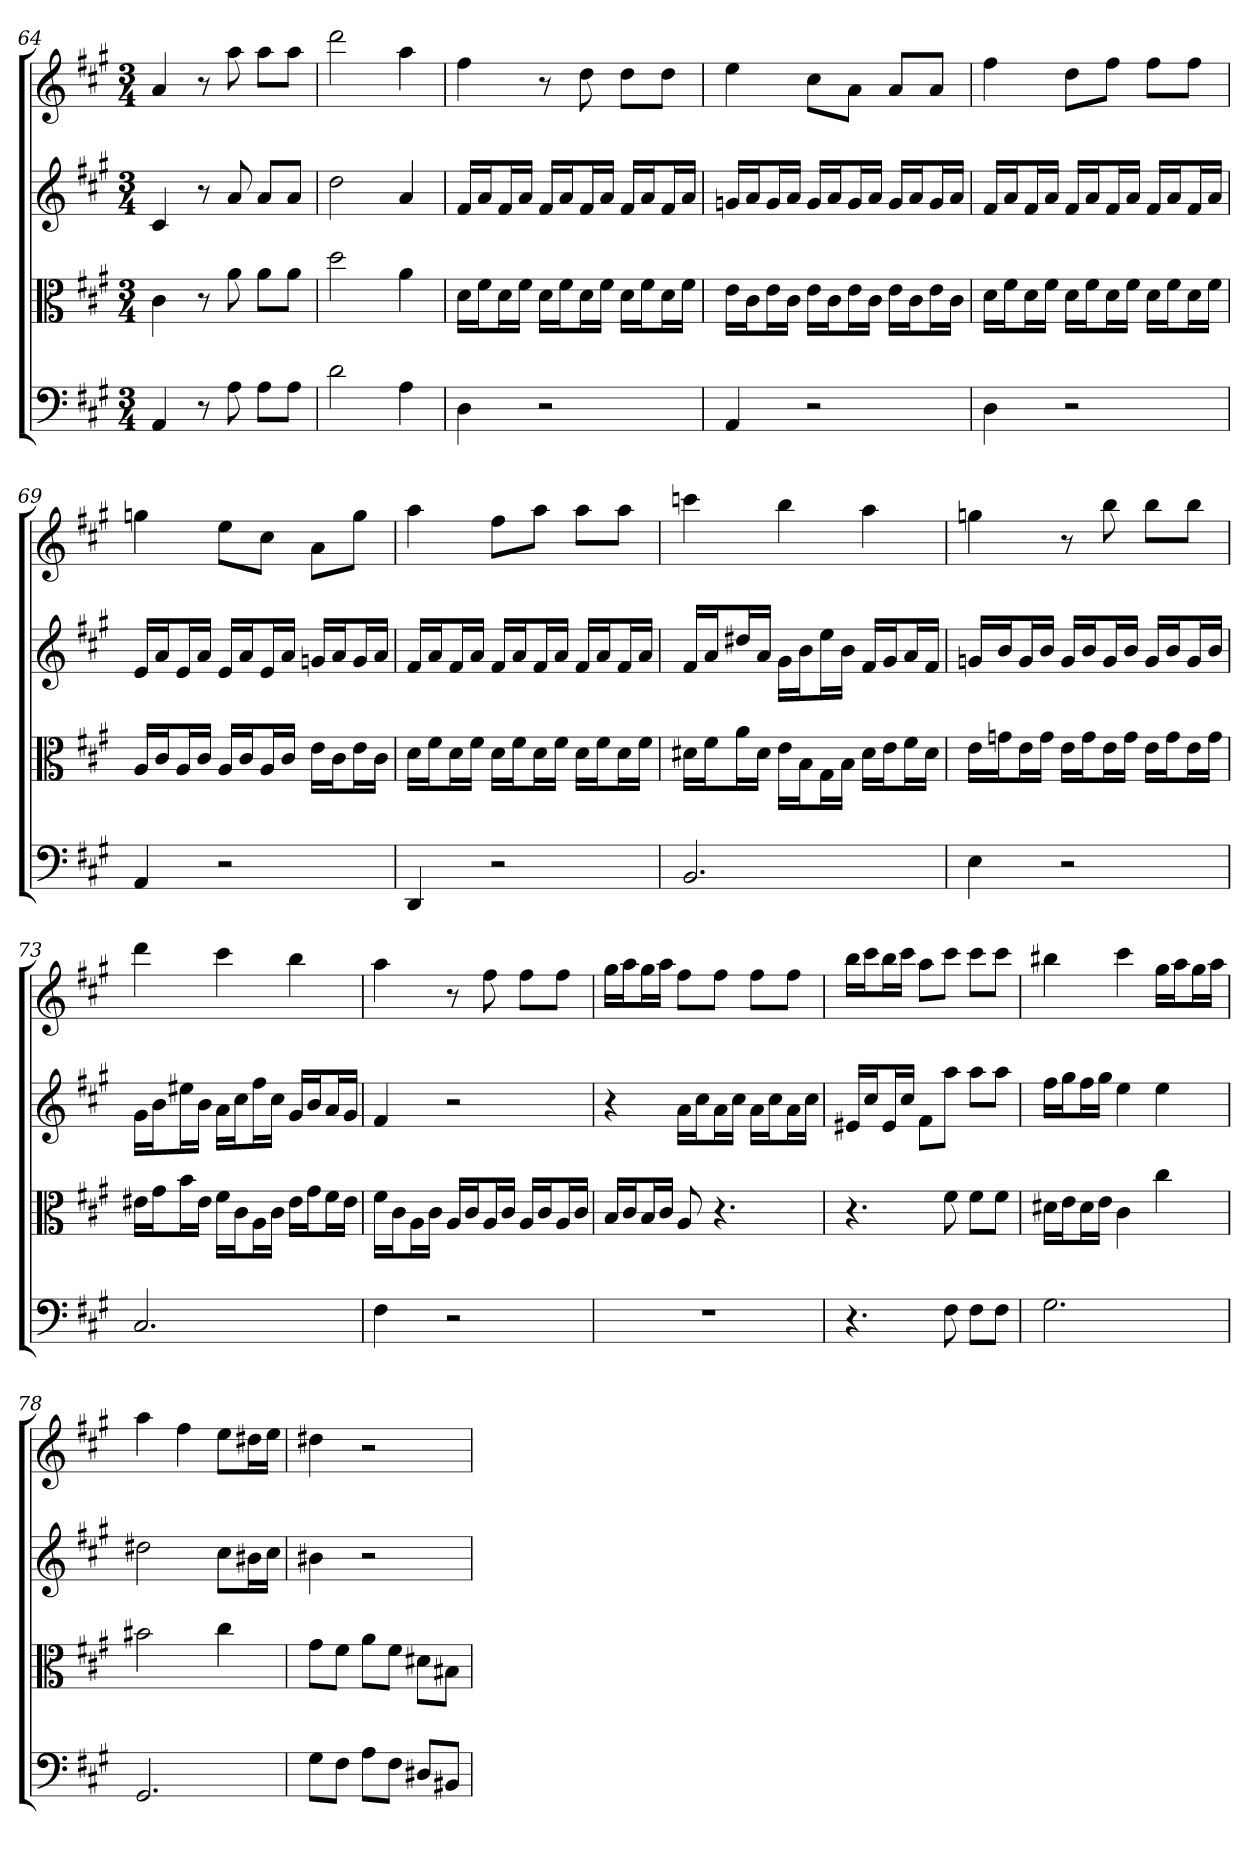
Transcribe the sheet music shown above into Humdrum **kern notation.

**kern	**kern	**kern	**kern
*part4	*part3	*part2	*part1
*staff4	*staff3	*staff2	*staff1
*clefF4	*clefC3	*	*
*k[f#c#g#]	*k[f#c#g#]	*k[f#c#g#]	*k[f#c#g#]
*f#:	*f#:	*f#:	*f#:
*M3/4	*M3/4	*M3/4	*M3/4
=64	=64	=64	=64
4AA	4c#	4c#	4a
8r	8r	8r	8r
8A	8a	8a	8aa
8A\L	8a\L	8aL	8aaL
8A\J	8a\J	8aJ	8aaJ
=65	=65	=65	=65
2d	2dd	2dd	2ddd
4A	4a	4a	4aa
=66	=66	=66	=66
4D	16d\LL	16f#LL	4ff#
.	16f#\J	16aJ	.
.	16d\L	16f#L	.
.	16f#\JJ	16aJJ	.
2r	16d\LL	16f#LL	8r
.	16f#\J	16aJ	.
.	16d\L	16f#L	8dd
.	16f#\JJ	16aJJ	.
.	16d\LL	16f#LL	8ddL
.	16f#\J	16aJ	.
.	16d\L	16f#L	8ddJ
.	16f#\JJ	16aJJ	.
=67	=67	=67	=67
4AA	16e\LL	16gnLL	4ee
.	16c#\J	16aJ	.
.	16e\L	16gL	.
.	16c#\JJ	16aJJ	.
2r	16e\LL	16gLL	8cc#L
.	16c#\J	16aJ	.
.	16e\L	16gL	8aJ
.	16c#\JJ	16aJJ	.
.	16e\LL	16gLL	8aL
.	16c#\J	16aJ	.
.	16e\L	16gL	8aJ
.	16c#\JJ	16aJJ	.
=68	=68	=68	=68
4D	16d\LL	16f#LL	4ff#
.	16f#\J	16aJ	.
.	16d\L	16f#L	.
.	16f#\JJ	16aJJ	.
2r	16d\LL	16f#LL	8ddL
.	16f#\J	16aJ	.
.	16d\L	16f#L	8ff#J
.	16f#\JJ	16aJJ	.
.	16d\LL	16f#LL	8ff#L
.	16f#\J	16aJ	.
.	16d\L	16f#L	8ff#J
.	16f#\JJ	16aJJ	.
=69	=69	=69	=69
4AA	16A/LL	16eLL	4ggn
.	16c#/J	16aJ	.
.	16A/L	16eL	.
.	16c#/JJ	16aJJ	.
2r	16A/LL	16eLL	8eeL
.	16c#/J	16aJ	.
.	16A/L	16eL	8cc#J
.	16c#/JJ	16aJJ	.
.	16e\LL	16gnLL	8aL
.	16c#\J	16aJ	.
.	16e\L	16gL	8ggJ
.	16c#\JJ	16aJJ	.
=70	=70	=70	=70
4DD	16d\LL	16f#LL	4aa
.	16f#\J	16aJ	.
.	16d\L	16f#L	.
.	16f#\JJ	16aJJ	.
2r	16d\LL	16f#LL	8ff#L
.	16f#\J	16aJ	.
.	16d\L	16f#L	8aaJ
.	16f#\JJ	16aJJ	.
.	16d\LL	16f#LL	8aaL
.	16f#\J	16aJ	.
.	16d\L	16f#L	8aaJ
.	16f#\JJ	16aJJ	.
=71	=71	=71	=71
2.BB	16d#X\LL	16f#LL	4cccn
.	16f#\J	16aJ	.
.	16a\L	16dd#XL	.
.	16d#\JJ	16aJJ	.
.	16e\LL	16g#LL	4bb
.	16B\J	16bJ	.
.	16G#\L	16eeL	.
.	16B\JJ	16bJJ	.
.	16d#\LL	16f#LL	4aa
.	16e\J	16g#J	.
.	16f#\L	16aL	.
.	16d#\JJ	16f#JJ	.
=72	=72	=72	=72
4E	16e\LL	16gnLL	4ggn
.	16gn\J	16bJ	.
.	16e\L	16gL	.
.	16g\JJ	16bJJ	.
2r	16e\LL	16gLL	8r
.	16g\J	16bJ	.
.	16e\L	16gL	8bb
.	16g\JJ	16bJJ	.
.	16e\LL	16gLL	8bbL
.	16g\J	16bJ	.
.	16e\L	16gL	8bbJ
.	16g\JJ	16bJJ	.
=73	=73	=73	=73
2.C#	16e#X\LL	16g#LL	4ddd
.	16g#\J	16bJ	.
.	16b\L	16ee#XL	.
.	16e#\JJ	16bJJ	.
.	16f#\LL	16aLL	4ccc#
.	16c#\J	16cc#J	.
.	16A\L	16ff#L	.
.	16c#\JJ	16cc#JJ	.
.	16e#\LL	16g#LL	4bb
.	16g#\J	16bJ	.
.	16f#\L	16aL	.
.	16e#\JJ	16g#JJ	.
=74	=74	=74	=74
4F#	16f#\LL	4f#	4aa
.	16c#\J	.	.
.	16A\L	.	.
.	16c#\JJ	.	.
2r	16A/LL	2r	8r
.	16c#/J	.	.
.	16A/L	.	8ff#
.	16c#/JJ	.	.
.	16A/LL	.	8ff#L
.	16c#/J	.	.
.	16A/L	.	8ff#J
.	16c#/JJ	.	.
=75	=75	=75	=75
2.r	16B/LL	4r	16gg#LL
.	16c#/J	.	16aaJ
.	16B/L	.	16gg#L
.	16c#/JJ	.	16aaJJ
.	8A	16aLL	8ff#L
.	.	16cc#J	.
.	4.r	16aL	8ff#J
.	.	16cc#JJ	.
.	.	16aLL	8ff#L
.	.	16cc#J	.
.	.	16aL	8ff#J
.	.	16cc#JJ	.
=76	=76	=76	=76
4.r	4.r	16e#XLL	16bbLL
.	.	16cc#J	16ccc#J
.	.	16e#L	16bbL
.	.	16cc#JJ	16ccc#JJ
.	.	8f#L	8aaL
8F#	8f#	8aaJ	8ccc#J
8F#\L	8f#\L	8aaL	8ccc#L
8F#\J	8f#\J	8aaJ	8ccc#J
=77	=77	=77	=77
2.G#	16d#X\LL	16ff#LL	4bb#X
.	16e\J	16gg#J	.
.	16d#\L	16ff#L	.
.	16e\JJ	16gg#JJ	.
.	4c#	4ee	4ccc#
.	4cc#	4ee	16gg#LL
.	.	.	16aaJ
.	.	.	16gg#L
.	.	.	16aaJJ
=78	=78	=78	=78
2.GG#	2b#X	2dd#X	4aa
.	.	.	4ff#
.	4cc#	8cc#L	8eeL
.	.	16b#XL	16dd#XL
.	.	16cc#JJ	16eeJJ
=79	=79	=79	=79
8G#\L	8g#\L	4b#X	4dd#X
8F#\J	8f#\J	.	.
8A\L	8a\L	2r	2r
8F#\J	8f#\J	.	.
8D#X/L	8d#X\L	.	.
8BB#X/J	8B#X\J	.	.
=	=	=	=
*-	*-	*-	*-
